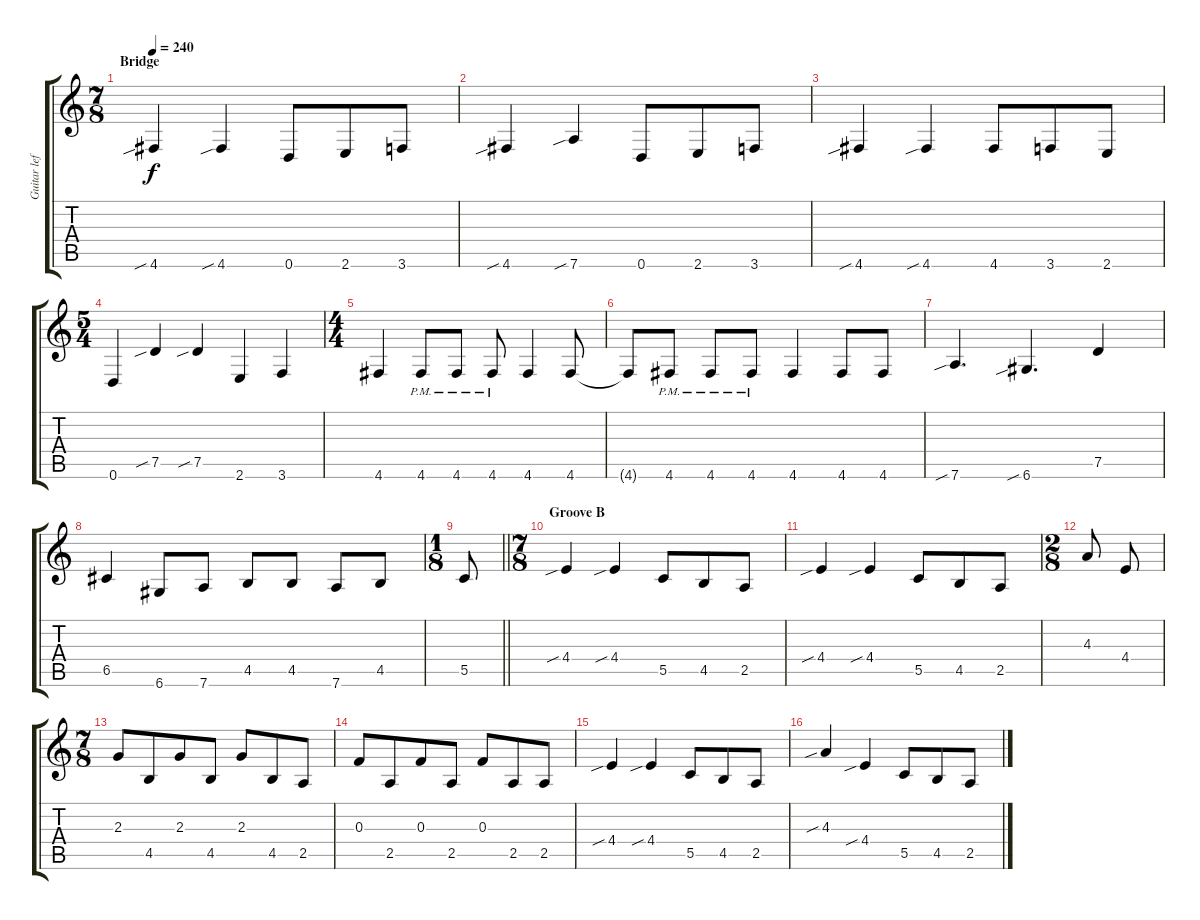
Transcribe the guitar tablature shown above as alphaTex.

\track ("Guitar left" "Guitar lef") {instrument distortionguitar}
\staff {score tabs}
\tuning (D4 A3 F3 C3 G2 D2) {hide}
\ts (7 8)
\section ("" "Bridge")
\tempo 240
\clef g2
\ks c
4.6{sib}.4{dy f} 4.6{sib}.4 0.6.8 2.6.8 3.6.8 |
4.6{sib}.4 7.6{sib}.4 0.6.8 2.6.8 3.6.8 |
4.6{sib}.4 4.6{sib}.4 4.6.8 3.6.8 2.6.8 |
\ts (5 4)
0.6.4 7.5{sib}.4 7.5{sib}.4 2.6.4 3.6.4 |
\ts (4 4)
4.6.4 4.6{pm}.8 4.6{pm}.8 4.6{pm}.8 4.6.4 4.6.8 |
4.6{t}.8 4.6{pm}.8 4.6{pm}.8 4.6{pm}.8 4.6.4 4.6.8 4.6.8 |
7.6{sib}.4{d} 6.6{sib}.4{d} 7.5.4 |
6.5.4 6.6.8 7.6.8 4.5.8 4.5.8 7.6.8 4.5.8 |
\ts (1 8)
\barLineRight lightlight
5.5.8 |
\ts (7 8)
\section ("" "Groove B")
4.4{sib}.4 4.4{sib}.4 5.5.8 4.5.8 2.5.8 |
4.4{sib}.4 4.4{sib}.4 5.5.8 4.5.8 2.5.8 |
\ts (2 8)
4.3.8 4.4.8 |
\ts (7 8)
2.3.8 4.5.8 2.3.8 4.5.8 2.3.8 4.5.8 2.5.8 |
0.3.8 2.5.8 0.3.8 2.5.8 0.3.8 2.5.8 2.5.8 |
4.4{sib}.4 4.4{sib}.4 5.5.8 4.5.8 2.5.8 |
4.3{sib}.4 4.4{sib}.4 5.5.8 4.5.8 2.5.8
